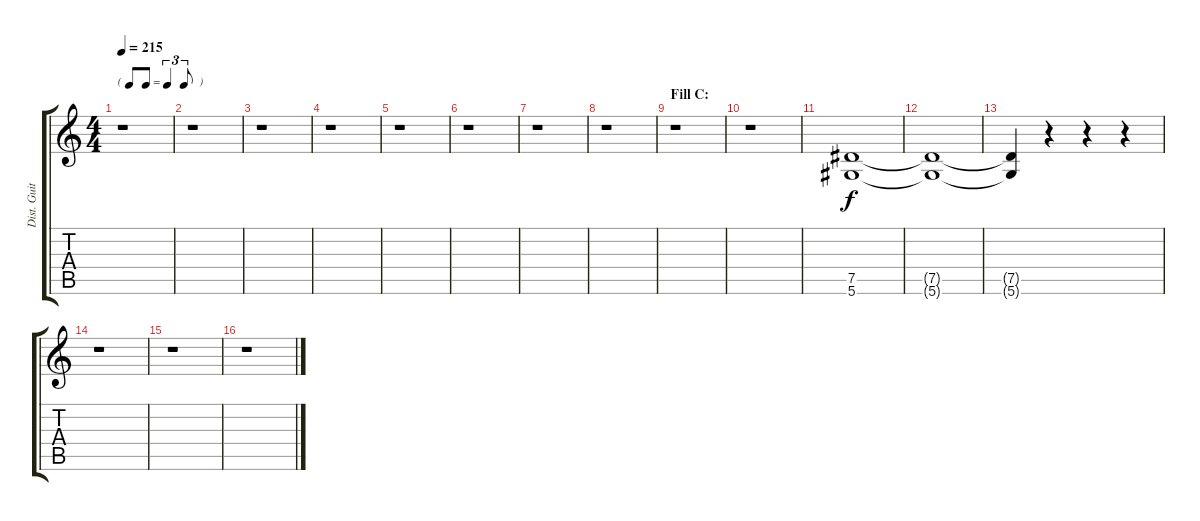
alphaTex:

\track ("Dist. Guitar 2" "Dist. Guit") {instrument distortionguitar}
\staff {score tabs}
\tuning (Eb4 Bb3 Gb3 Db3 Ab2 Eb2) {hide}
\ts (4 4)
\tf triplet8th
\tempo 215
\clef g2
\ks c
r.1{dy f} |
r.1 |
r.1 |
r.1 |
r.1 |
r.1 |
r.1 |
r.1 |
\section ("" "Fill C:")
r.1 |
r.1 |
(7.5 5.6).1 |
(7.5{t} 5.6{t}).1 |
(7.5{t} 5.6{t}).4 r.4 r.4 r.4 |
r.1 |
r.1 |
r.1
